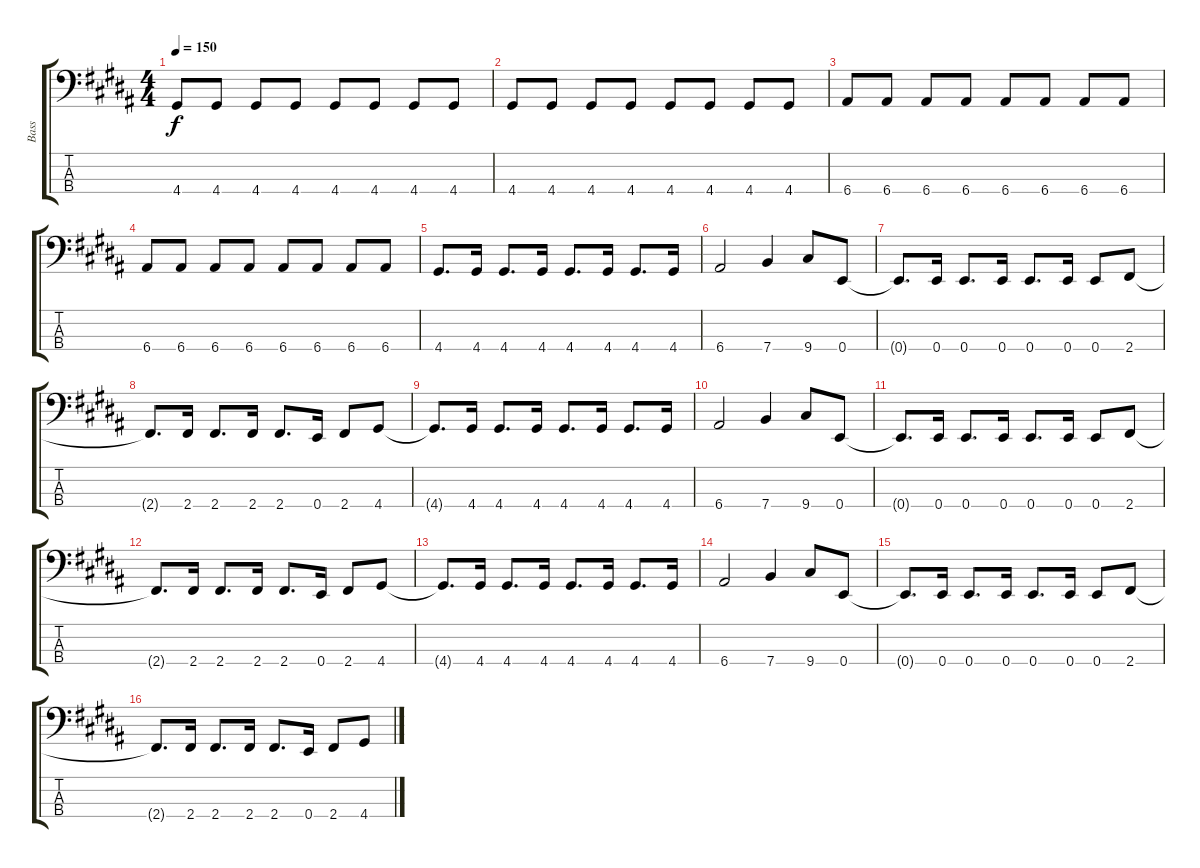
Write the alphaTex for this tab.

\track ("Bass" "Bass") {instrument electricbassfinger}
\staff {score tabs}
\tuning (G2 D2 A1 E1) {hide}
\ts (4 4)
\tempo 150
\clef f4
\ks b
4.4.8{dy f} 4.4.8 4.4.8 4.4.8 4.4.8 4.4.8 4.4.8 4.4.8 |
\ks g#minor
4.4.8 4.4.8 4.4.8 4.4.8 4.4.8 4.4.8 4.4.8 4.4.8 |
6.4.8 6.4.8 6.4.8 6.4.8 6.4.8 6.4.8 6.4.8 6.4.8 |
6.4.8 6.4.8 6.4.8 6.4.8 6.4.8 6.4.8 6.4.8 6.4.8 |
\ks b
4.4.8{d} 4.4.16 4.4.8{d} 4.4.16 4.4.8{d} 4.4.16 4.4.8{d} 4.4.16 |
\ks g#minor
6.4.2 7.4.4 9.4.8 0.4.8 |
0.4{t}.8{d} 0.4.16 0.4.8{d} 0.4.16 0.4.8{d} 0.4.16 0.4.8 2.4.8 |
2.4{t}.8{d} 2.4.16 2.4.8{d} 2.4.16 2.4.8{d} 0.4.16 2.4.8 4.4.8 |
\ks b
4.4{t}.8{d} 4.4.16 4.4.8{d} 4.4.16 4.4.8{d} 4.4.16 4.4.8{d} 4.4.16 |
\ks g#minor
6.4.2 7.4.4 9.4.8 0.4.8 |
0.4{t}.8{d} 0.4.16 0.4.8{d} 0.4.16 0.4.8{d} 0.4.16 0.4.8 2.4.8 |
2.4{t}.8{d} 2.4.16 2.4.8{d} 2.4.16 2.4.8{d} 0.4.16 2.4.8 4.4.8 |
\ks b
4.4{t}.8{d} 4.4.16 4.4.8{d} 4.4.16 4.4.8{d} 4.4.16 4.4.8{d} 4.4.16 |
\ks g#minor
6.4.2 7.4.4 9.4.8 0.4.8 |
0.4{t}.8{d} 0.4.16 0.4.8{d} 0.4.16 0.4.8{d} 0.4.16 0.4.8 2.4.8 |
2.4{t}.8{d} 2.4.16 2.4.8{d} 2.4.16 2.4.8{d} 0.4.16 2.4.8 4.4.8
